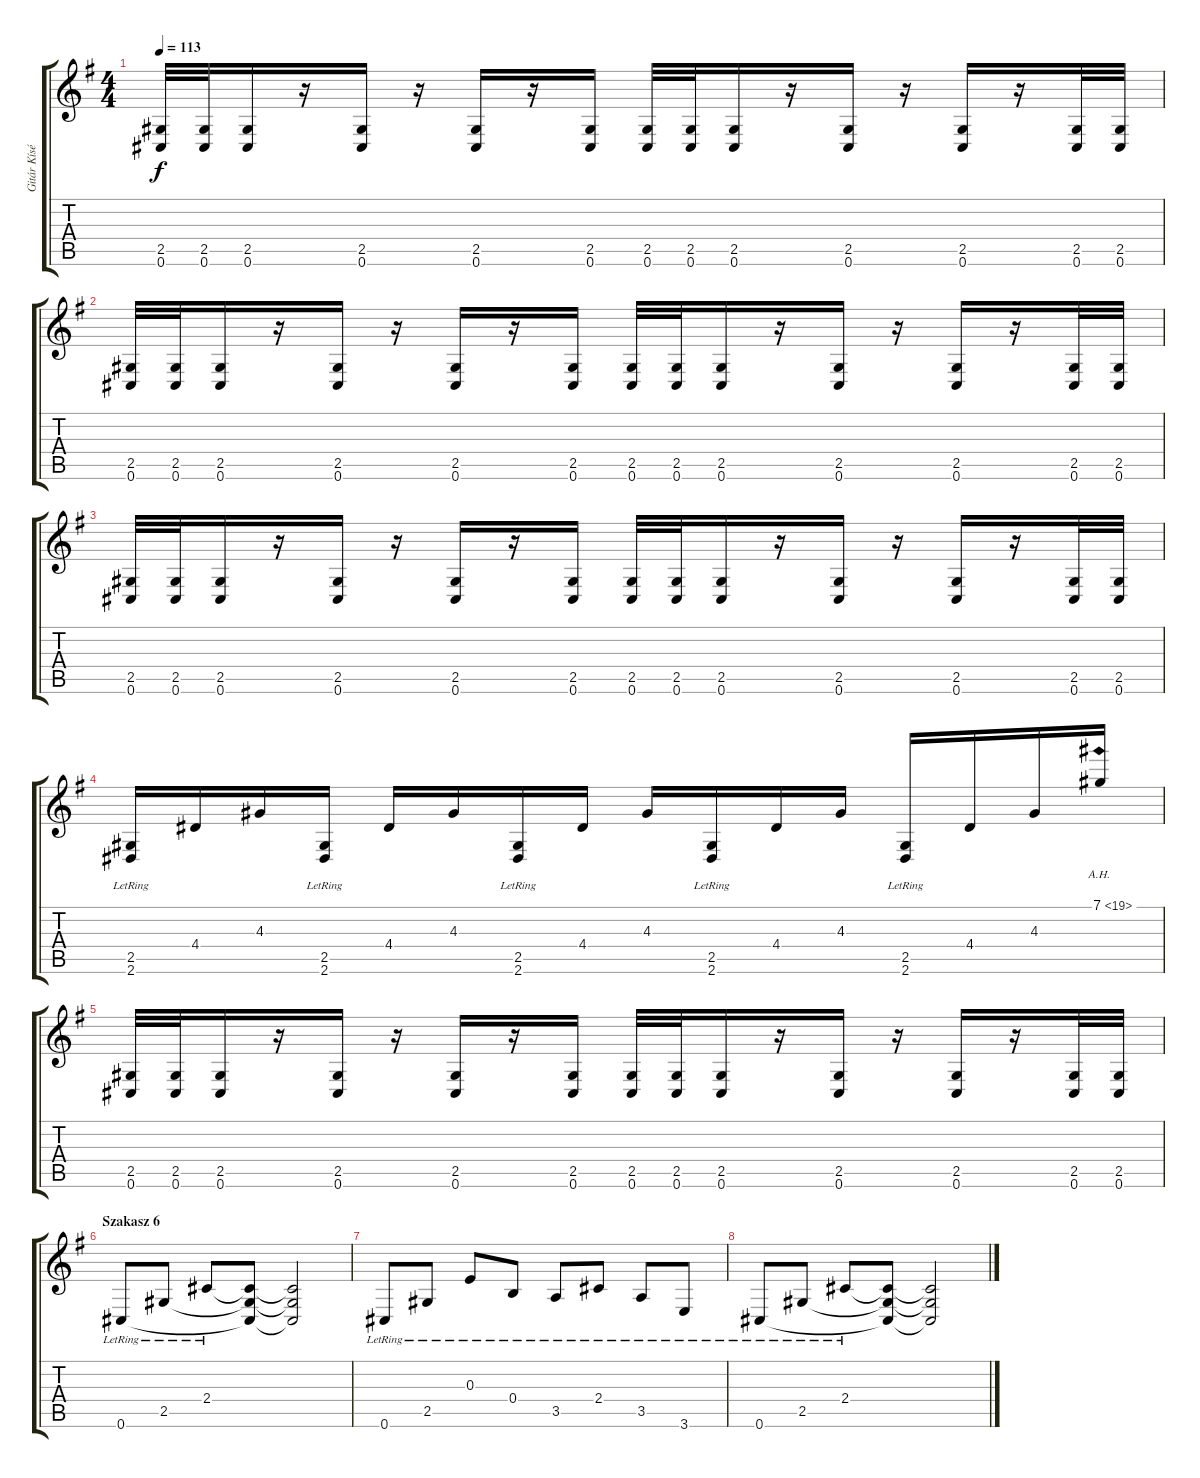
\track ("Gitár Kíséret 1" "Gitár Kísé") {instrument distortionguitar}
\staff {score tabs}
\tuning (Db4 Ab3 E3 B2 Gb2 Db2) {hide}
\ts (4 4)
\tempo 113
\clef g2
\ks g
(2.5 0.6).32{dy f} (2.5 0.6).32 (2.5 0.6).16 r.16 (2.5 0.6).16 r.16 (2.5 0.6).16 r.16 (2.5 0.6).16 (2.5 0.6).32 (2.5 0.6).32 (2.5 0.6).16 r.16 (2.5 0.6).16 r.16 (2.5 0.6).16 r.16 (2.5 0.6).32 (2.5 0.6).32 |
(2.5 0.6).32 (2.5 0.6).32 (2.5 0.6).16 r.16 (2.5 0.6).16 r.16 (2.5 0.6).16 r.16 (2.5 0.6).16 (2.5 0.6).32 (2.5 0.6).32 (2.5 0.6).16 r.16 (2.5 0.6).16 r.16 (2.5 0.6).16 r.16 (2.5 0.6).32 (2.5 0.6).32 |
(2.5 0.6).32 (2.5 0.6).32 (2.5 0.6).16 r.16 (2.5 0.6).16 r.16 (2.5 0.6).16 r.16 (2.5 0.6).16 (2.5 0.6).32 (2.5 0.6).32 (2.5 0.6).16 r.16 (2.5 0.6).16 r.16 (2.5 0.6).16 r.16 (2.5 0.6).32 (2.5 0.6).32 |
(2.5{lr} 2.6{lr}).16 4.4.16 4.3.16 (2.5{lr} 2.6{lr}).16 4.4.16 4.3.16 (2.5{lr} 2.6{lr}).16 4.4.16 4.3.16 (2.5{lr} 2.6{lr}).16 4.4.16 4.3.16 (2.5{lr} 2.6{lr}).16 4.4.16 4.3.16 7.1{ah 12}.16 |
(2.5 0.6).32 (2.5 0.6).32 (2.5 0.6).16 r.16 (2.5 0.6).16 r.16 (2.5 0.6).16 r.16 (2.5 0.6).16 (2.5 0.6).32 (2.5 0.6).32 (2.5 0.6).16 r.16 (2.5 0.6).16 r.16 (2.5 0.6).16 r.16 (2.5 0.6).32 (2.5 0.6).32 |
\section ("" "Szakasz 6")
0.6{lr}.8 2.5{lr}.8 2.4{lr}.8 (2.4{t} 2.5{t} 0.6{t}).8 (2.4{t} 2.5{t} 0.6{t}).2 |
0.6{lr}.8 2.5{lr}.8 0.3{lr}.8 0.4{lr}.8 3.5{lr}.8 2.4{lr}.8 3.5{lr}.8 3.6{lr}.8 |
0.6{lr}.8 2.5{lr}.8 2.4{lr}.8 (2.4{t} 2.5{t} 0.6{t}).8 (2.4{t} 2.5{t} 0.6{t}).2
